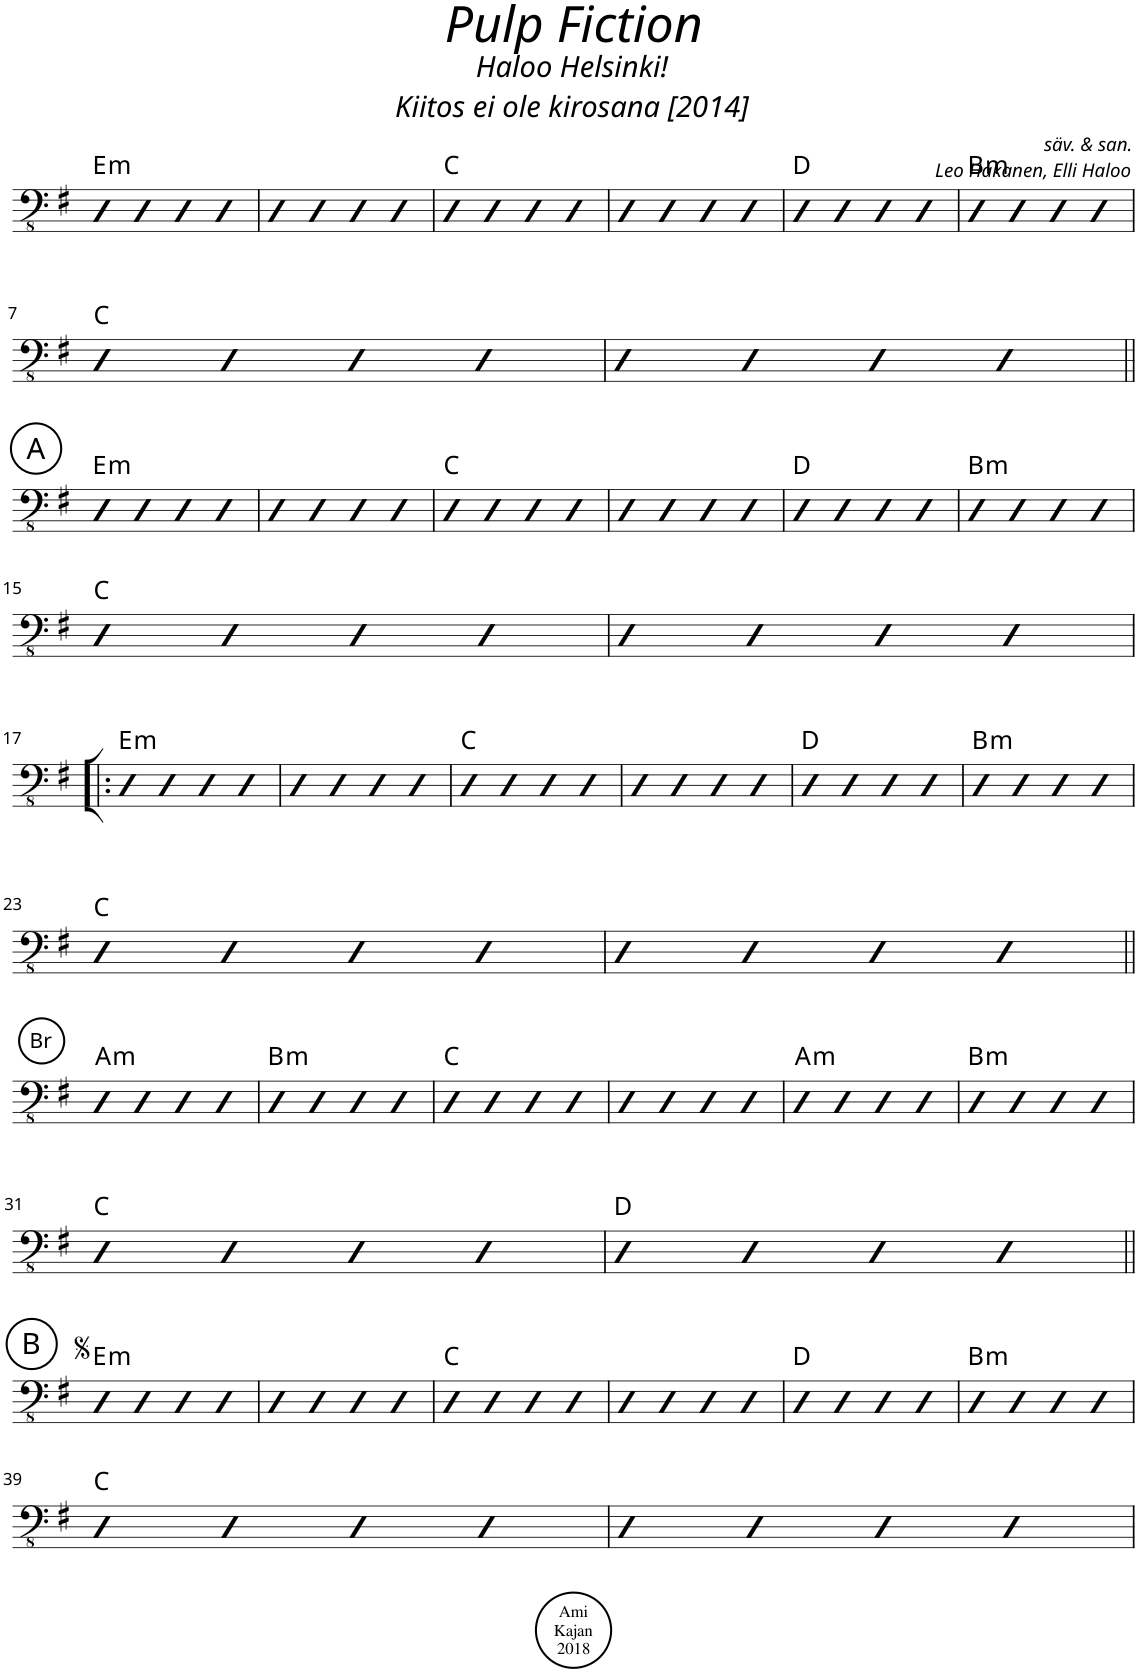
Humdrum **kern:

**kern	**harte
*part1	*part1
*staff1	*
*I"Akustinen basso	*
*I'Basso	*
*clefFv4	*
*k[f#]	*
=1	=1
!	!LO:H:kt=m
4DD	E:min
4DD	.
4DD	.
4DD	.
=2	=2
4DD	.
4DD	.
4DD	.
4DD	.
=3	=3
4DD	C:maj
4DD	.
4DD	.
4DD	.
=4	=4
4DD	.
4DD	.
4DD	.
4DD	.
=5	=5
4DD	D:maj
4DD	.
4DD	.
4DD	.
=6	=6
!	!LO:H:kt=m
4DD	B:min
4DD	.
4DD	.
4DD	.
!!LO:LB:g=z
=7	=7
4DD	C:maj
4DD	.
4DD	.
4DD	.
=8	=8
4DD	.
4DD	.
4DD	.
4DD	.
!!LO:LB:g=z
!!LO:REH:place=s1:a:cj:enc=circle:fs=14:t=A
=9||	=9||
!	!LO:H:kt=m
4DD	E:min
4DD	.
4DD	.
4DD	.
=10	=10
4DD	.
4DD	.
4DD	.
4DD	.
=11	=11
4DD	C:maj
4DD	.
4DD	.
4DD	.
=12	=12
4DD	.
4DD	.
4DD	.
4DD	.
=13	=13
4DD	D:maj
4DD	.
4DD	.
4DD	.
=14	=14
!	!LO:H:kt=m
4DD	B:min
4DD	.
4DD	.
4DD	.
!!LO:LB:g=z
=15	=15
4DD	C:maj
4DD	.
4DD	.
4DD	.
=16	=16
4DD	.
4DD	.
4DD	.
4DD	.
!!LO:LB:g=z
=17!|:	=17!|:
!	!LO:H:kt=m
4DD	E:min
4DD	.
4DD	.
4DD	.
=18	=18
4DD	.
4DD	.
4DD	.
4DD	.
=19	=19
4DD	C:maj
4DD	.
4DD	.
4DD	.
=20	=20
4DD	.
4DD	.
4DD	.
4DD	.
=21	=21
4DD	D:maj
4DD	.
4DD	.
4DD	.
=22	=22
!	!LO:H:kt=m
4DD	B:min
4DD	.
4DD	.
4DD	.
!!LO:LB:g=z
=23	=23
4DD	C:maj
4DD	.
4DD	.
4DD	.
=24	=24
4DD	.
4DD	.
4DD	.
4DD	.
!!LO:LB:g=z
!!LO:REH:place=s1:a:cj:enc=circle:t=Br
=25||	=25||
!	!LO:H:kt=m
4DD	A:min
4DD	.
4DD	.
4DD	.
=26	=26
!	!LO:H:kt=m
4DD	B:min
4DD	.
4DD	.
4DD	.
=27	=27
4DD	C:maj
4DD	.
4DD	.
4DD	.
=28	=28
4DD	.
4DD	.
4DD	.
4DD	.
=29	=29
!	!LO:H:kt=m
4DD	A:min
4DD	.
4DD	.
4DD	.
=30	=30
!	!LO:H:kt=m
4DD	B:min
4DD	.
4DD	.
4DD	.
!!LO:LB:g=z
=31	=31
4DD	C:maj
4DD	.
4DD	.
4DD	.
=32	=32
4DD	D:maj
4DD	.
4DD	.
4DD	.
!!LO:LB:g=z
!!LO:REH:place=s1:a:cj:enc=circle:fs=14:t=B
=33||	=33||
!	!LO:H:kt=m
4DD	E:min
4DD	.
4DD	.
4DD	.
=34	=34
4DD	.
4DD	.
4DD	.
4DD	.
=35	=35
4DD	C:maj
4DD	.
4DD	.
4DD	.
=36	=36
4DD	.
4DD	.
4DD	.
4DD	.
=37	=37
4DD	D:maj
4DD	.
4DD	.
4DD	.
=38	=38
!	!LO:H:kt=m
4DD	B:min
4DD	.
4DD	.
4DD	.
!!LO:LB:g=z
=39	=39
4DD	C:maj
4DD	.
4DD	.
4DD	.
=40	=40
4DD	.
4DD	.
4DD	.
4DD	.
=	=
*-	*-
